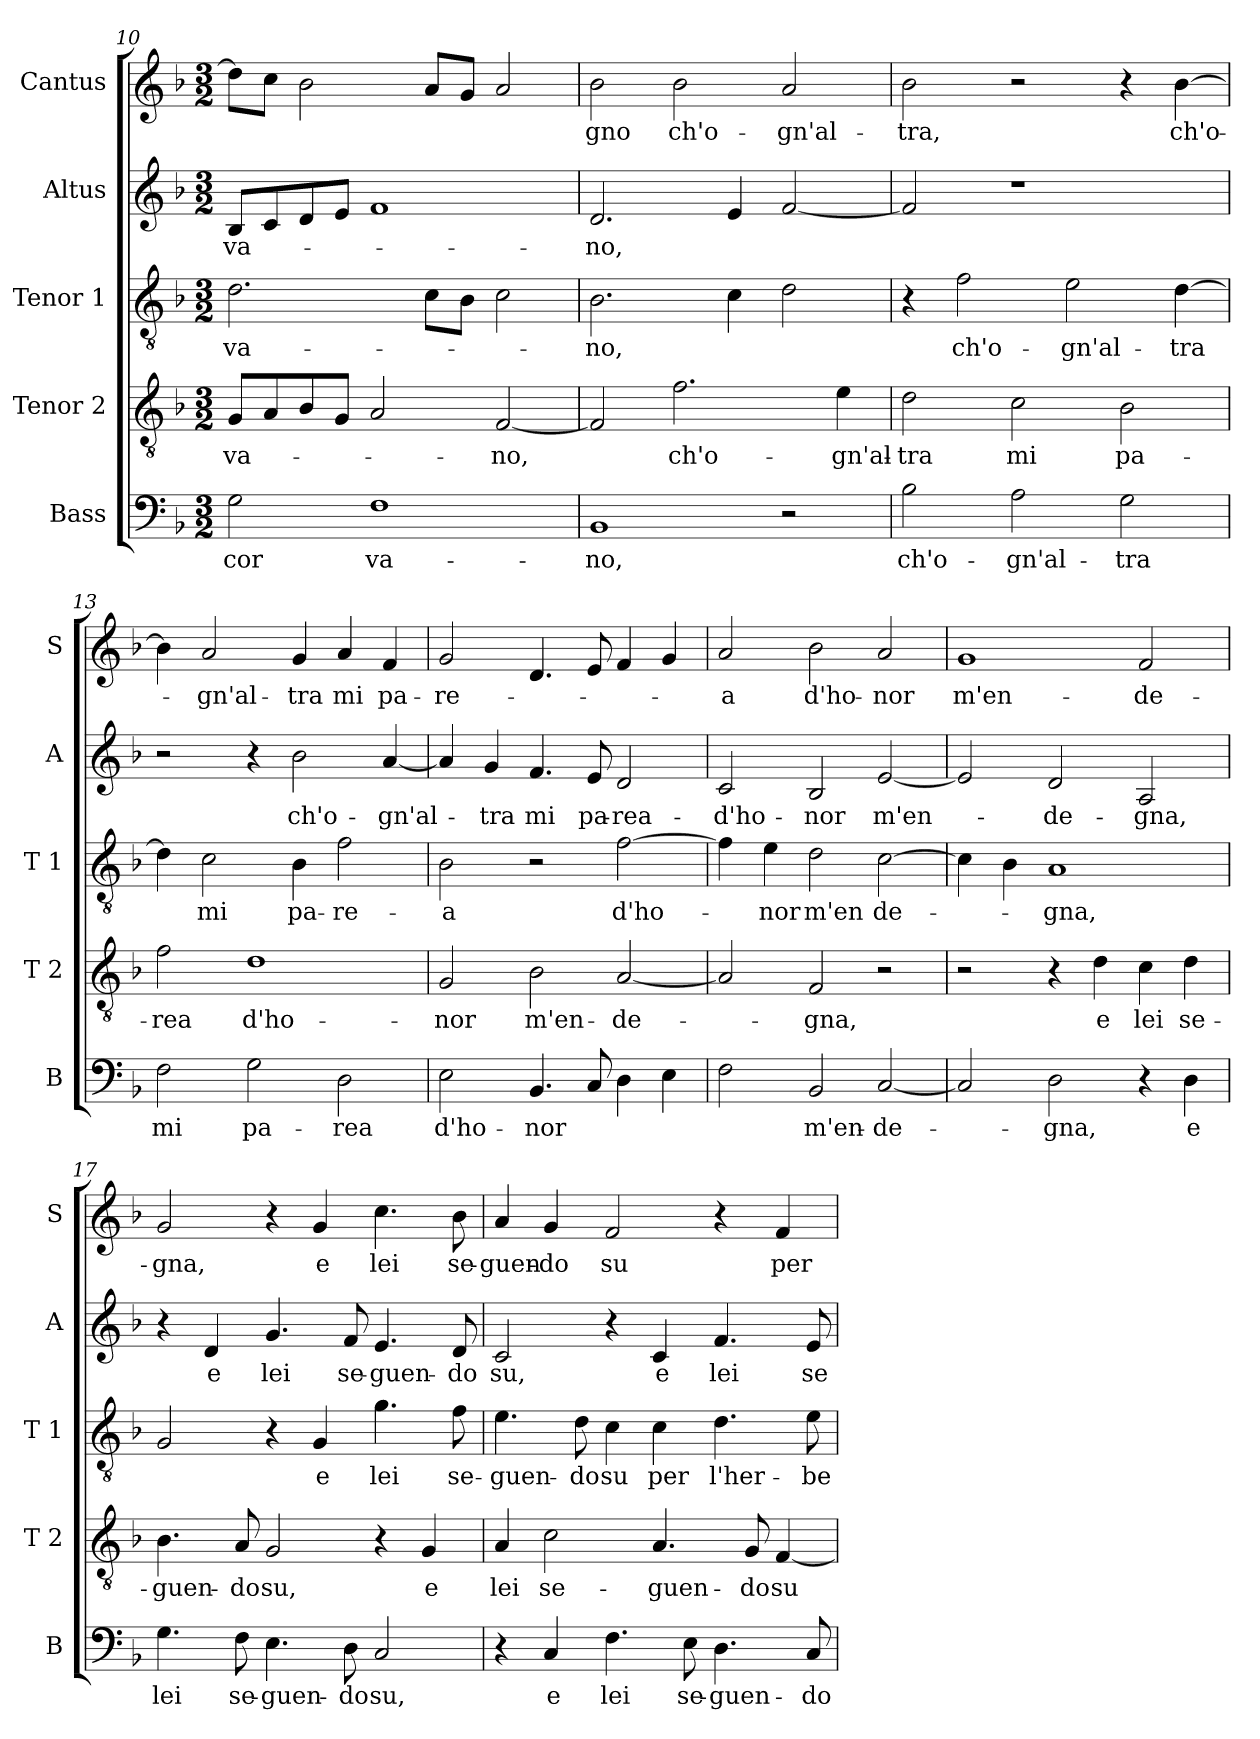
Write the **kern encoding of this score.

**kern	**text	**kern	**text	**kern	**text	**kern	**text	**kern	**text
*part5	*part5	*part4	*part4	*part3	*part3	*part2	*part2	*part1	*part1
*staff5	*staff5	*staff4	*staff4	*staff3	*staff3	*staff2	*staff2	*staff1	*staff1
*I"Bass	*	*I"Tenor 2	*	*I"Tenor 1	*	*I"Altus	*	*I"Cantus	*
*I'B	*	*I'T 2	*	*I'T 1	*	*I'A	*	*I'S	*
!!LO:PB:g=z
*clefF4	*	*clefGv2	*	*clefGv2	*	*clefG2	*	*clefG2	*
*k[b-]	*	*k[b-]	*	*k[b-]	*	*k[b-]	*	*k[b-]	*
*F:	*	*F:	*	*F:	*	*F:	*	*F:	*
*M3/2	*	*M3/2	*	*M3/2	*	*M3/2	*	*M3/2	*
=10	=10	=10	=10	=10	=10	=10	=10	=10	=10
2G\	cor	8G/L	va-	2.d\	va-	8B-/L	-va-	8dd\L]	.
.	.	8A/	.	.	.	8c/	.	8cc\J	.
.	.	8B-/	.	.	.	8d/	.	2b-\	.
.	.	8G/J	.	.	.	8e/J	.	.	.
1F	va-	2A/	.	.	.	1f	.	.	.
.	.	.	.	8c\L	.	.	.	8a/L	.
.	.	.	.	8B-\J	.	.	.	8g/J	.
.	.	[2F/	-no,	2c\	.	.	.	2a/	.
=11	=11	=11	=11	=11	=11	=11	=11	=11	=11
1BB-	-no,	2F/]	.	2.B-\	-no,	2.d/	-no,	2b-\	-gno
.	.	2.f\	ch'o-	.	.	.	.	2b-\	ch'o-
.	.	.	.	4c\	.	4e/	.	.	.
2r	.	.	.	2d\	.	[2f/	.	2a/	-gn'al-
.	.	4e\	-gn'al-	.	.	.	.	.	.
=12	=12	=12	=12	=12	=12	=12	=12	=12	=12
2B-\	ch'o-	2d\	-tra	4r	.	2f/]	.	2b-\	-tra,
.	.	.	.	2f\	ch'o-	.	.	.	.
2A\	-gn'al-	2c\	mi	.	.	1r	.	2r	.
.	.	.	.	2e\	-gn'al-	.	.	.	.
2G\	-tra	2B-\	pa-	.	.	.	.	4r	.
.	.	.	.	[4d\	-tra	.	.	[4b-\	ch'o-
=13	=13	=13	=13	=13	=13	=13	=13	=13	=13
2F\	mi	2f\	-rea	4d\]	.	2r	.	4b-\]	.
.	.	.	.	2c\	mi	.	.	2a/	-gn'al-
2G\	pa-	1d	d'ho-	.	.	4r	.	.	.
.	.	.	.	4B-\	pa-	2b-\	ch'o-	4g/	-tra
2D\	-rea	.	.	2f\	-re-	.	.	4a/	mi
.	.	.	.	.	.	[4a/	-gn'al-	4f/	pa-
=14	=14	=14	=14	=14	=14	=14	=14	=14	=14
2E\	d'ho-	2G/	-nor	2B-\	-a	4a/]	.	2g/	-re-
.	.	.	.	.	.	4g/	-tra	.	.
4.BB-/	-nor	2B-\	m'en-	2r	.	4.f/	mi	4.d/	.
8C/	.	.	.	.	.	8e/	pa-	8e/	.
4D\	.	[2A/	-de-	[2f\	d'ho-	2d/	-rea-	4f/	.
4E\	.	.	.	.	.	.	.	4g/	.
!!LO:LB:g=z
=15	=15	=15	=15	=15	=15	=15	=15	=15	=15
2F\	.	2A/]	.	4f\]	.	2c/	-d'ho-	2a/	-a
.	.	.	.	4e\	-nor	.	.	.	.
2BB-/	m'en-	2F/	-gna,	2d\	m'en	2B-/	-nor	2b-\	d'ho-
[2C/	-de-	2r	.	[2c\	de-	[2e/	m'en-	2a/	-nor
=16	=16	=16	=16	=16	=16	=16	=16	=16	=16
2C/]	.	2r	.	4c\]	.	2e/]	.	1g	m'en-
.	.	.	.	4B-\	.	.	.	.	.
2D\	-gna,	4r	.	1A	-gna,	2d/	-de-	.	.
.	.	4d\	e	.	.	.	.	.	.
4r	.	4c\	lei	.	.	2A/	-gna,	2f/	-de-
4D\	e	4d\	se-	.	.	.	.	.	.
=17	=17	=17	=17	=17	=17	=17	=17	=17	=17
4.G\	lei	4.B-\	-guen-	2G/	.	4r	.	2g/	-gna,
.	.	.	.	.	.	4d/	e	.	.
8F\	se-	8A/	-do	.	.	.	.	.	.
4.E\	-guen-	2G/	su,	4r	.	4.g/	lei	4r	.
.	.	.	.	4G/	e	.	.	4g/	e
8D\	-do	.	.	.	.	8f/	se-	.	.
2C/	su,	4r	.	4.g\	lei	4.e/	-guen-	4.cc\	lei
.	.	4G/	e	.	.	.	.	.	.
.	.	.	.	8f\	se-	8d/	-do	8b-\	se-
=18	=18	=18	=18	=18	=18	=18	=18	=18	=18
4r	.	4A/	lei	4.e\	-guen-	2c/	su,	4a/	-guen-
4C/	e	2c\	se-	.	.	.	.	4g/	-do
.	.	.	.	8d\	-do	.	.	.	.
4.F\	lei	.	.	4c\	su	4r	.	2f/	su
.	.	4.A/	-guen-	4c\	per	4c/	e	.	.
8E\	se-	.	.	.	.	.	.	.	.
4.D\	-guen-	.	.	4.d\	l'her-	4.f/	lei	4r	.
.	.	8G/	-do	.	.	.	.	.	.
.	.	[4F/	su	.	.	.	.	4f/	per
8C/	-do	.	.	8e\	-be	8e/	se-	.	.
=	=	=	=	=	=	=	=	=	=
*-	*-	*-	*-	*-	*-	*-	*-	*-	*-
